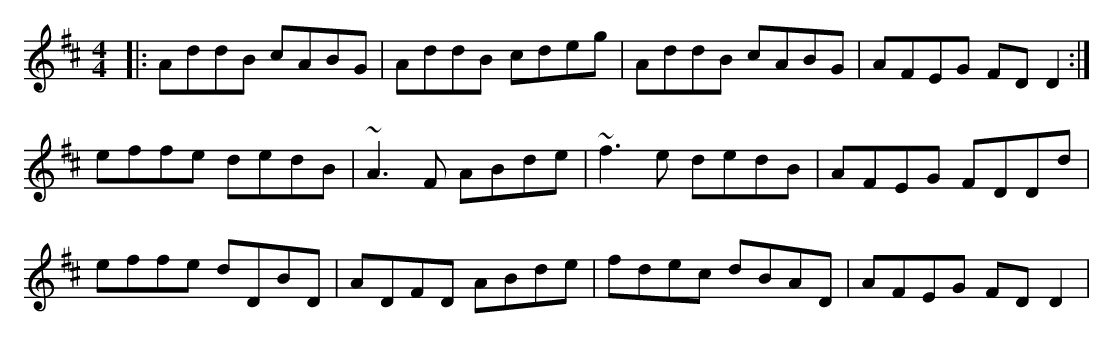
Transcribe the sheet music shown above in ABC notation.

X:1
M:4/4
K:D
|:AddB cABG|AddB cdeg|AddB cABG|AFEG FD D2:|
effe dedB|~A3 F ABde|~f3 e dedB|AFEG FDDd|
effe dDBD|ADFD ABde|fdec dBAD|AFEG FD D2|
